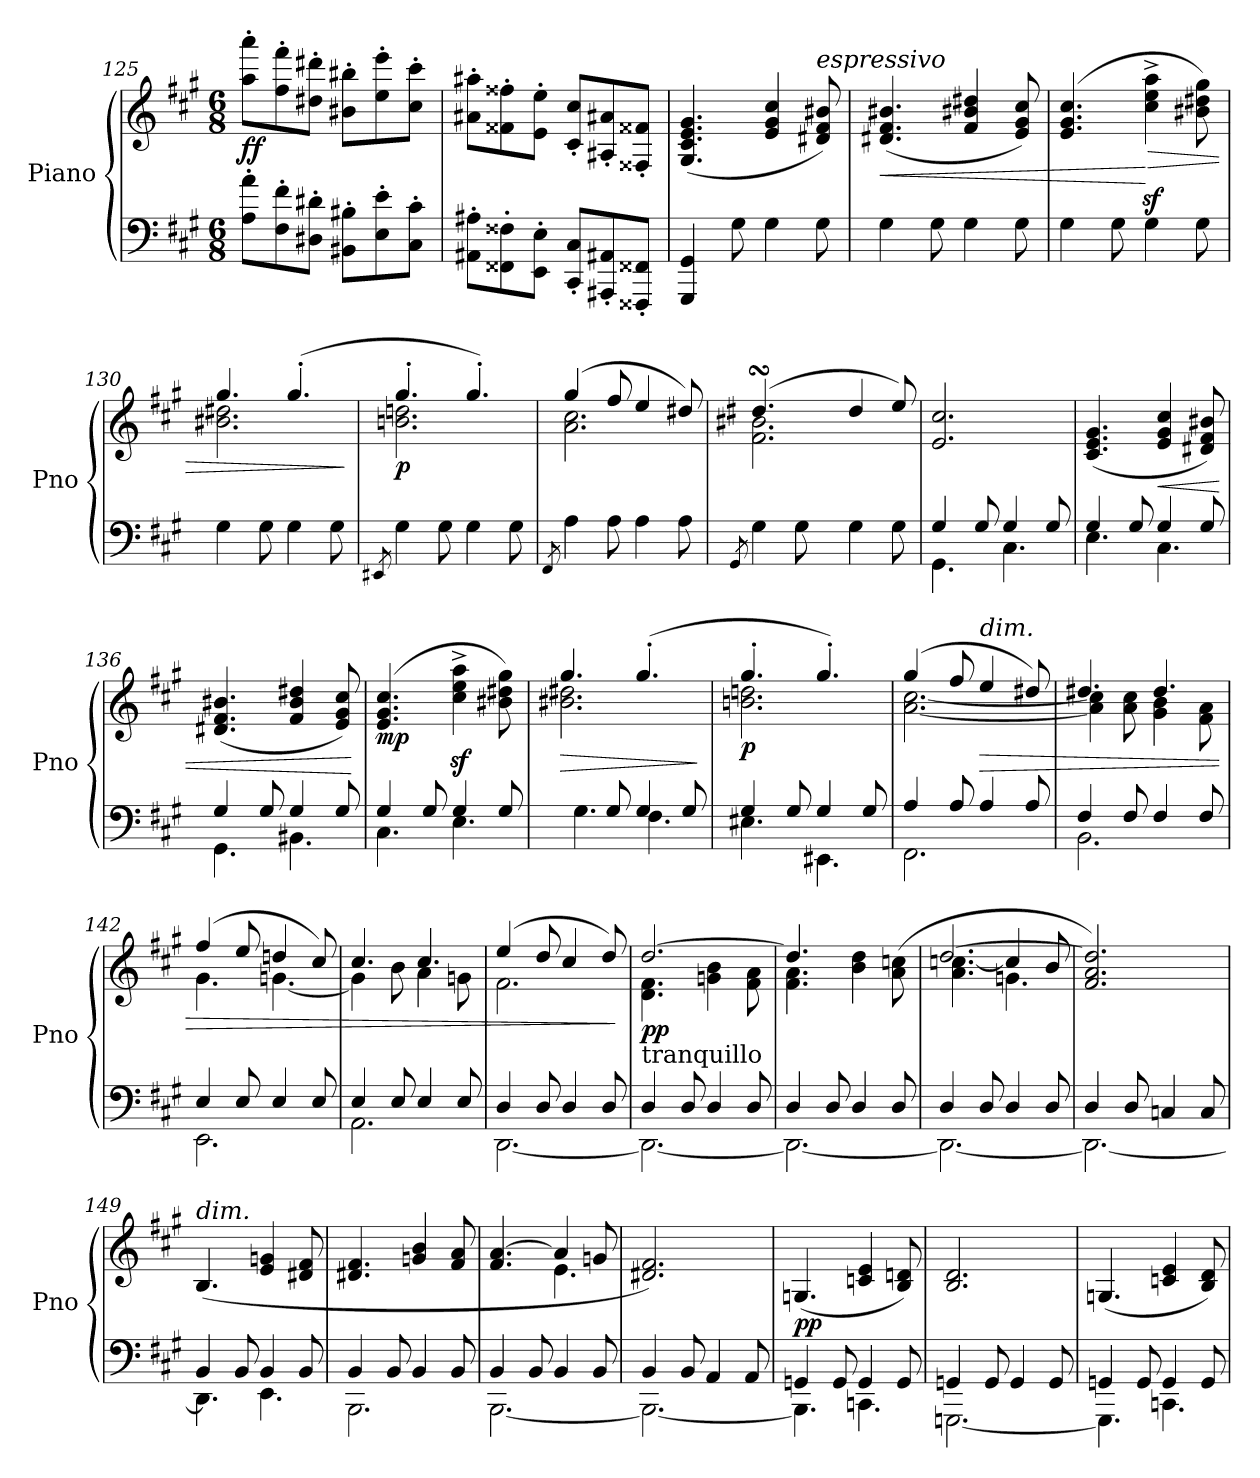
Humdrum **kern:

**kern	**kern	**dynam
*part1	*part1	*part1
*staff2	*staff1	*staff1/2
*I"Piano	*	*
*I'Pno	*	*
!!LO:LB:g=z
*clefF4	*clefG2	*
*k[f#c#g#]	*k[f#c#g#]	*
*M6/8	*M6/8	*
=125	=125	=125
!	!	!LO:DY:b
8A\' 8a\'L	8aa\' 8aaa\'L	ff
8F#\' 8f#\'	8ff#\' 8fff#\'	.
8D#X\' 8d#X\'J	8dd#X\' 8ddd#X\'J	.
8BB#X\' 8B#X\'L	8b#X\' 8bb#X\'L	.
8E\' 8e\'	8ee\' 8eee\'	.
8C#\' 8c#\'J	8cc#\' 8ccc#\'J	.
=126	=126	=126
8AA#X\' 8A#X\'L	8a#X\' 8aa#X\'L	.
8FF##X\' 8F##X\'	8f##X\' 8ff##X\'	.
8EE\' 8E\'J	8e\' 8ee\'J	.
8CC#/' 8C#/'L	8c#/' 8cc#/'L	.
8AAA#X/' 8AA#X/'	8A#X/' 8a#X/'	.
8FFF##X/' 8FF##X/'J	8F##X/' 8f##X/'J	.
=127	=127	=127
4GGG#/ 4GG#/	(>4.G#/ 4.c#/ 4.e/ 4.g#/	.
8G#\	.	.
4G#\	4e/ 4g#/ 4cc#/	.
!	!LO:TX:a:i:t=espressivo	!
8G#\	8d#X/ 8f#/ 8b#X/)	.
=128	=128	=128
!	!	!LO:HP:b
4G#\	(>4.d#X/ 4.f#/ 4.b#X/	<
8G#\	.	.
4G#\	4f#/ 4b#X/ 4dd#X/	.
8G#\	8e/ 8g#/ 8cc#/)	.
=129	=129	=129
4G#\	(4.e/ 4.g#/ 4.cc#/	.
8G#\	.	.
!	!	!LO:HP:n=1:b
4G#\	4cc#\z<^ 4ee\z<^ 4aa\z<^	[ >
8G#\	8b#X\ 8dd#X\ 8gg#\)	.
=130	=130	=130
*	*^	*
4G#\	4.gg#/	2.b#X\ 2.dd#X\	.
8G#\	.	.	.
4G#\	(4.gg#'/	.	.
8G#\	.	.	.
*	*v	*v	*
.	.	]
=131	=131	=131
8qEE#X/	.	.
*	*^	*
!	!	!	!LO:DY:b
4G#\	4.gg#'/	2.bn\ 2.ddn\	p
8G#\	.	.	.
4G#\	4.gg#'/)	.	.
8G#\	.	.	.
!!LO:LB:g=z	!!
=132	=132	=132	=132
8qFF#/	.	.	.
4A\	(4gg#/	2.a\ 2.cc#\	.
8A\	8ff#/	.	.
4A\	4ee/	.	.
8A\	8dd#X/)	.	.
*	*v	*v	*
=133	=133	=133
8qGG#/	.	.
*	*^	*
*	*	*^	*
4G#\	(4.dd#XsSsS/	2.f#\ 2.b#X\	4dd#!yy	.
*	*	*	*Xtuplet	*
8G#\	.	.	24ee!yy	.
.	.	.	24dd#!yy	.
.	.	.	24cc#!yy	.
4G#\	4dd#/	.	4.ryy	.
8G#\	8ee/)	.	.	.
*	*v	*v	*v	*
=134	=134	=134
*^	*	*
4G#/	4.GG#\	2.e/ 2.cc#/	.
8G#/	.	.	.
4G#/	4.C#\	.	.
8G#/	.	.	.
=135	=135	=135	=135
4G#/	4.E\	(>4.c#/ 4.e/ 4.g#/	.
8G#/	.	.	.
!	!	!	!LO:HP:b
4G#/	4.C#\	4e/ 4g#/ 4cc#/	<
8G#/	.	8d#X/ 8f#/ 8b#X/)	.
=136	=136	=136	=136
4G#/	4.GG#\	(>4.d#X/ 4.f#/ 4.b#X/	.
8G#/	.	.	.
4G#/	4.BB#X\	4f#/ 4b#/ 4dd#X/	.
8G#/	.	8e/ 8g#/ 8cc#/)	.
*v	*v	*	*
.	.	[
=137	=137	=137
*^	*	*
!	!	!	!LO:DY:b
4G#/	4.C#\	(4.e/ 4.g#/ 4.cc#/	mp
8G#/	.	.	.
4G#/	4.E\	4cc#\z<^ 4ee\z<^ 4aa\z<^	.
8G#/	.	8b#X\ 8dd#X\ 8gg#\)	.
!!LO:LB:g=z
=138	=138	=138	=138
!	!	!	!LO:HP:b
*	*	*^	*
4G#/yy	4.G#\	4.gg#/	2.b#X\ 2.dd#X\	>
8G#/	.	.	.	.
4G#/	4.F#\	(4.gg#'/	.	.
8G#/	.	.	.	.
*v	*v	*	*	*
*	*v	*v	*
.	.	]
=139	=139	=139
*^	*^	*
!	!	!	!	!LO:DY:b
4G#/	4.E#X\	4.gg#'/	2.bn\ 2.ddn\	p
8G#/	.	.	.	.
4G#/	4.EE#X\	4.gg#'/)	.	.
8G#/	.	.	.	.
=140	=140	=140	=140	=140
4A/	2.FF#\	(4gg#/	[2.a\ [2.cc#\	.
8A/	.	8ff#/	.	.
!	!	!LO:TX:a:i:t=dim.	!	!
!	!	!	!	!LO:HP:b
4A/	.	4ee/	.	>
8A/	.	8dd#X/)	.	.
=141	=141	=141	=141	=141
4F#/	2.BB\	4.dd#X/	4a\] 4cc#\]	.
8F#/	.	.	8a\ 8cc#\	.
4F#/	.	4.dd#/	4g#\ 4b\	.
8F#/	.	.	8f#\ 8a\	.
=142	=142	=142	=142	=142
4E/	2.EE\	(4ff#/	4.g#\	.
8E/	.	8ee/	.	.
4E/	.	4ddn/	[4.gn\	.
8E/	.	8cc#/)	.	.
=143	=143	=143	=143	=143
4E/	2.AA\	4.cc#/	4g\]	.
8E/	.	.	8b\	.
4E/	.	4.cc#/	4a\	.
8E/	.	.	8gn\	.
!!LO:LB:g=z	!!
=144	=144	=144	=144	=144
4D/	[2.DD\	(4ee/	2.f#\	.
8D/	.	8dd/	.	.
4D/	.	4cc#/	.	.
8D/	.	8dd/)	.	.
*v	*v	*	*	*
*	*v	*v	*
.	.	]
=145	=145	=145
*^	*^	*
!	!	!LO:TX:b:t=tranquillo	!	!
!	!	!	!	!LO:DY:b
4D/	2.DD\_	[2.dd/	4.d\ 4.f#\	pp
8D/	.	.	.	.
4D/	.	.	4gn\ 4b\	.
8D/	.	.	8f#\ 8a\	.
=146	=146	=146	=146	=146
4D/	2.DD\_	4.dd/]	(4.f#\ 4.a\	.
8D/	.	.	.	.
4D/	.	4b\ 4dd\	4.ryy	.
8D/	.	(8a\ 8ccn\	.	.
=147	=147	=147	=147	=147
*	*	*	*^	*
4D/	2.DD\_	[2.dd/	4.a\ [4.ccn\	4.ryy	.
8D/	.	.	.	.	.
4D/	.	.	4cc/]	4.gn\	.
8D/	.	.	8b/	.	.
*	*	*v	*v	*v	*
=148	=148	=148	=148
4D/	2.DD\_	2.f#/ 2.a/ 2.dd/])	.
8D/	.	.	.
4Cn/	.	.	.
8C/	.	.	.
=149	=149	=149	=149
!	!	!LO:TX:a:i:t=dim.	!
4BB/	4.DD\]	(4.B/	.
8BB/	.	.	.
4BB/	4.EE\	4e/ 4gn/	.
8BB/	.	8d#X/ 8f#/	.
=150	=150	=150	=150
4BB/	2.BBB\	4.d#X/ 4.f#/	.
8BB/	.	.	.
4BB/	.	4gn/ 4b/	.
8BB/	.	8f#/ 8a/	.
!!LO:LB:g=z
=151	=151	=151	=151
*	*	*^	*
4BB/	[2.BBB\	4.f#/ [4.a/	4.ryy	.
8BB/	.	.	.	.
4BB/	.	4a/]	4.e\	.
8BB/	.	8gn/	.	.
*	*	*v	*v	*
=152	=152	=152	=152
4BB/	2.BBB\_	2.d#X/ 2.f#/)	.
8BB/	.	.	.
4AA/	.	.	.
8AA/	.	.	.
=153	=153	=153	=153
!	!	!	!LO:DY:b
4GGn/	4.BBB\]	(4.Gn/	pp
8GG/	.	.	.
4GG/	4.CCn\	4cn/ 4e/	.
8GG/	.	8B/ 8dn/)	.
=154	=154	=154	=154
4GGn/	[2.GGGn\	2.B/ 2.d/	.
8GG/	.	.	.
4GG/	.	.	.
8GG/	.	.	.
=155	=155	=155	=155
4GGn/	4.GGG\]	(4.Gn/	.
8GG/	.	.	.
4GG/	4.CCn\	4cn/ 4e/	.
8GG/	.	8B/ 8d/)	.
*v	*v	*	*
=	=	=
*-	*-	*-
